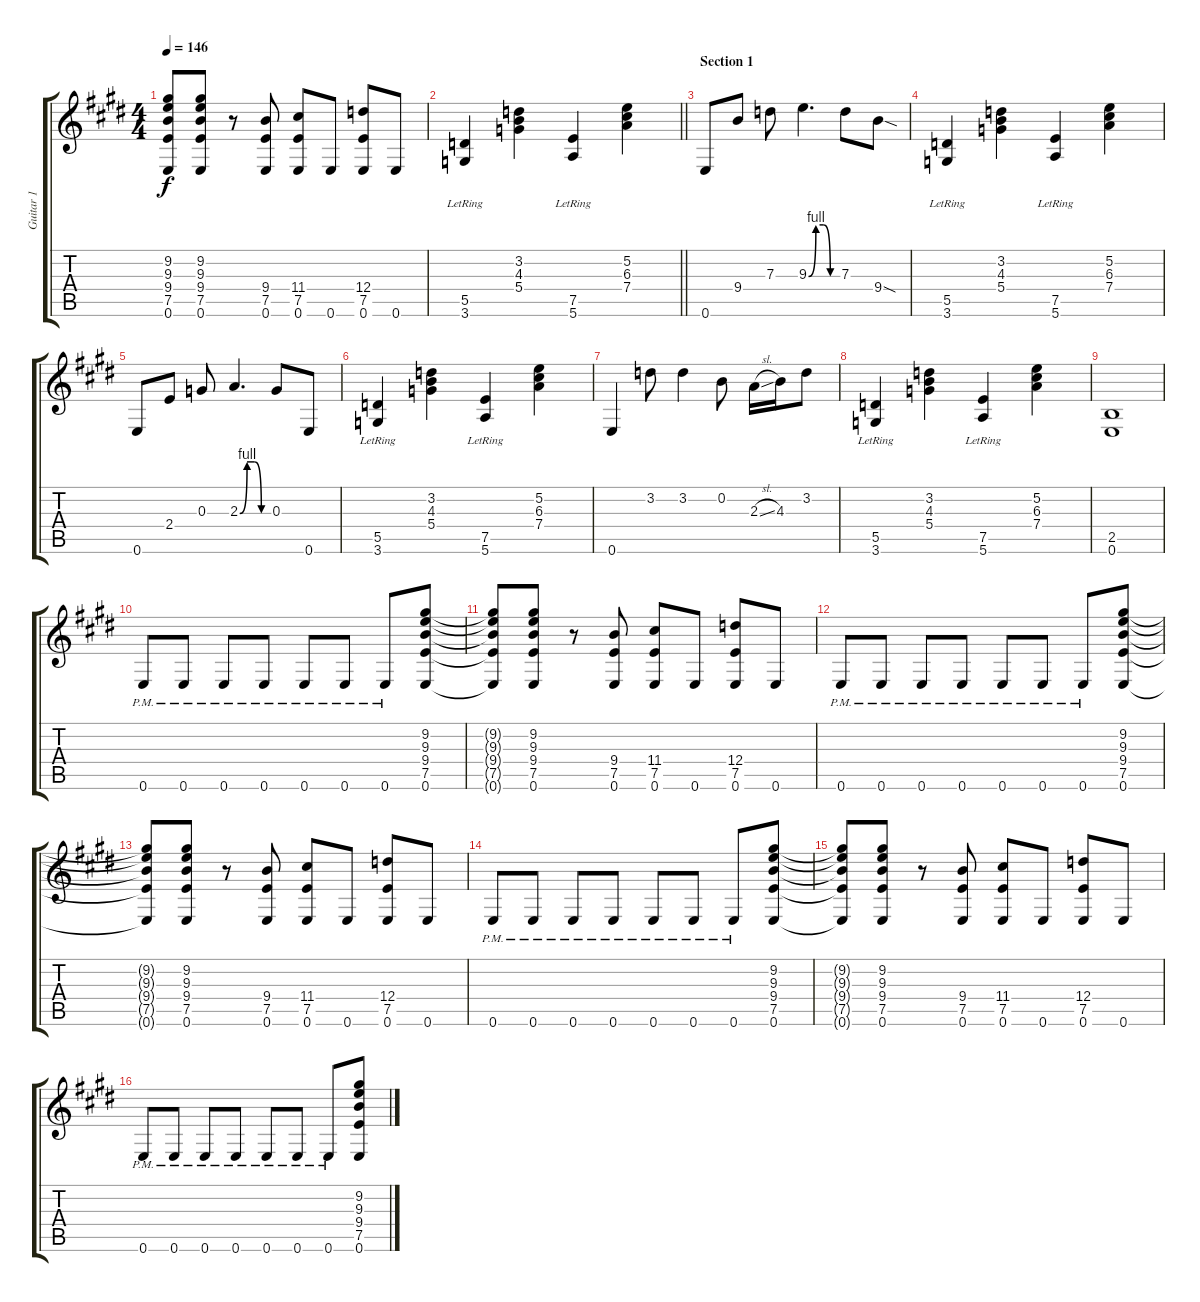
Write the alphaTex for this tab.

\track ("Guitar 1" "Guitar 1") {instrument distortionguitar}
\staff {score tabs}
\tuning (E4 B3 G3 D3 A2 E2) {hide}
\ts (4 4)
\tempo 146
\clef g2
\ks e
(9.2{t} 9.3{t} 9.4{t} 7.5{t} 0.6{t}).8{dy f} (9.2 9.3 9.4 7.5 0.6).8 r.8 (9.4 7.5 0.6).8 (11.4 7.5 0.6).8 0.6.8 (12.4 7.5 0.6).8 0.6.8 |
\barLineRight lightlight
(5.5{lr} 3.6{lr}).4 (3.2 4.3 5.4).4 (7.5{lr} 5.6{lr}).4 (5.2 6.3 7.4).4 |
\section ("" "Section 1")
0.6.8{volume 10} 9.4.8 7.3.8 9.3{be (custom 0 0 15 4 30 4 45 0 60 0)}.4{d} 7.3.8 9.4{sod}.8 |
(5.5{lr} 3.6{lr}).4{volume 6} (3.2 4.3 5.4).4 (7.5{lr} 5.6{lr}).4 (5.2 6.3 7.4).4 |
0.6.8{volume 10} 2.4.8 0.3.8 2.3{be (custom 0 0 15 4 30 4 45 0 60 0)}.4{d} 0.3.8 0.6.8 |
(5.5{lr} 3.6{lr}).4{volume 6} (3.2 4.3 5.4).4 (7.5{lr} 5.6{lr}).4 (5.2 6.3 7.4).4 |
0.6.4{volume 10} 3.2.8 3.2.4 0.2.8 2.3{sl}.16 4.3.16 3.2.8 |
(5.5{lr} 3.6{lr}).4{volume 6} (3.2 4.3 5.4).4 (7.5{lr} 5.6{lr}).4 (5.2 6.3 7.4).4 |
(2.5 0.6).1 |
0.6{pm}.8 0.6{pm}.8 0.6{pm}.8 0.6{pm}.8 0.6{pm}.8 0.6{pm}.8 0.6{pm}.8 (9.2 9.3 9.4 7.5 0.6).8 |
(9.2{t} 9.3{t} 9.4{t} 7.5{t} 0.6{t}).8 (9.2 9.3 9.4 7.5 0.6).8 r.8 (9.4 7.5 0.6).8 (11.4 7.5 0.6).8 0.6.8 (12.4 7.5 0.6).8 0.6.8 |
0.6{pm}.8 0.6{pm}.8 0.6{pm}.8 0.6{pm}.8 0.6{pm}.8 0.6{pm}.8 0.6{pm}.8 (9.2 9.3 9.4 7.5 0.6).8 |
(9.2{t} 9.3{t} 9.4{t} 7.5{t} 0.6{t}).8 (9.2 9.3 9.4 7.5 0.6).8 r.8 (9.4 7.5 0.6).8 (11.4 7.5 0.6).8 0.6.8 (12.4 7.5 0.6).8 0.6.8 |
0.6{pm}.8 0.6{pm}.8 0.6{pm}.8 0.6{pm}.8 0.6{pm}.8 0.6{pm}.8 0.6{pm}.8 (9.2 9.3 9.4 7.5 0.6).8 |
(9.2{t} 9.3{t} 9.4{t} 7.5{t} 0.6{t}).8 (9.2 9.3 9.4 7.5 0.6).8 r.8 (9.4 7.5 0.6).8 (11.4 7.5 0.6).8 0.6.8 (12.4 7.5 0.6).8 0.6.8 |
0.6{pm}.8 0.6{pm}.8 0.6{pm}.8 0.6{pm}.8 0.6{pm}.8 0.6{pm}.8 0.6{pm}.8 (9.2 9.3 9.4 7.5 0.6).8
